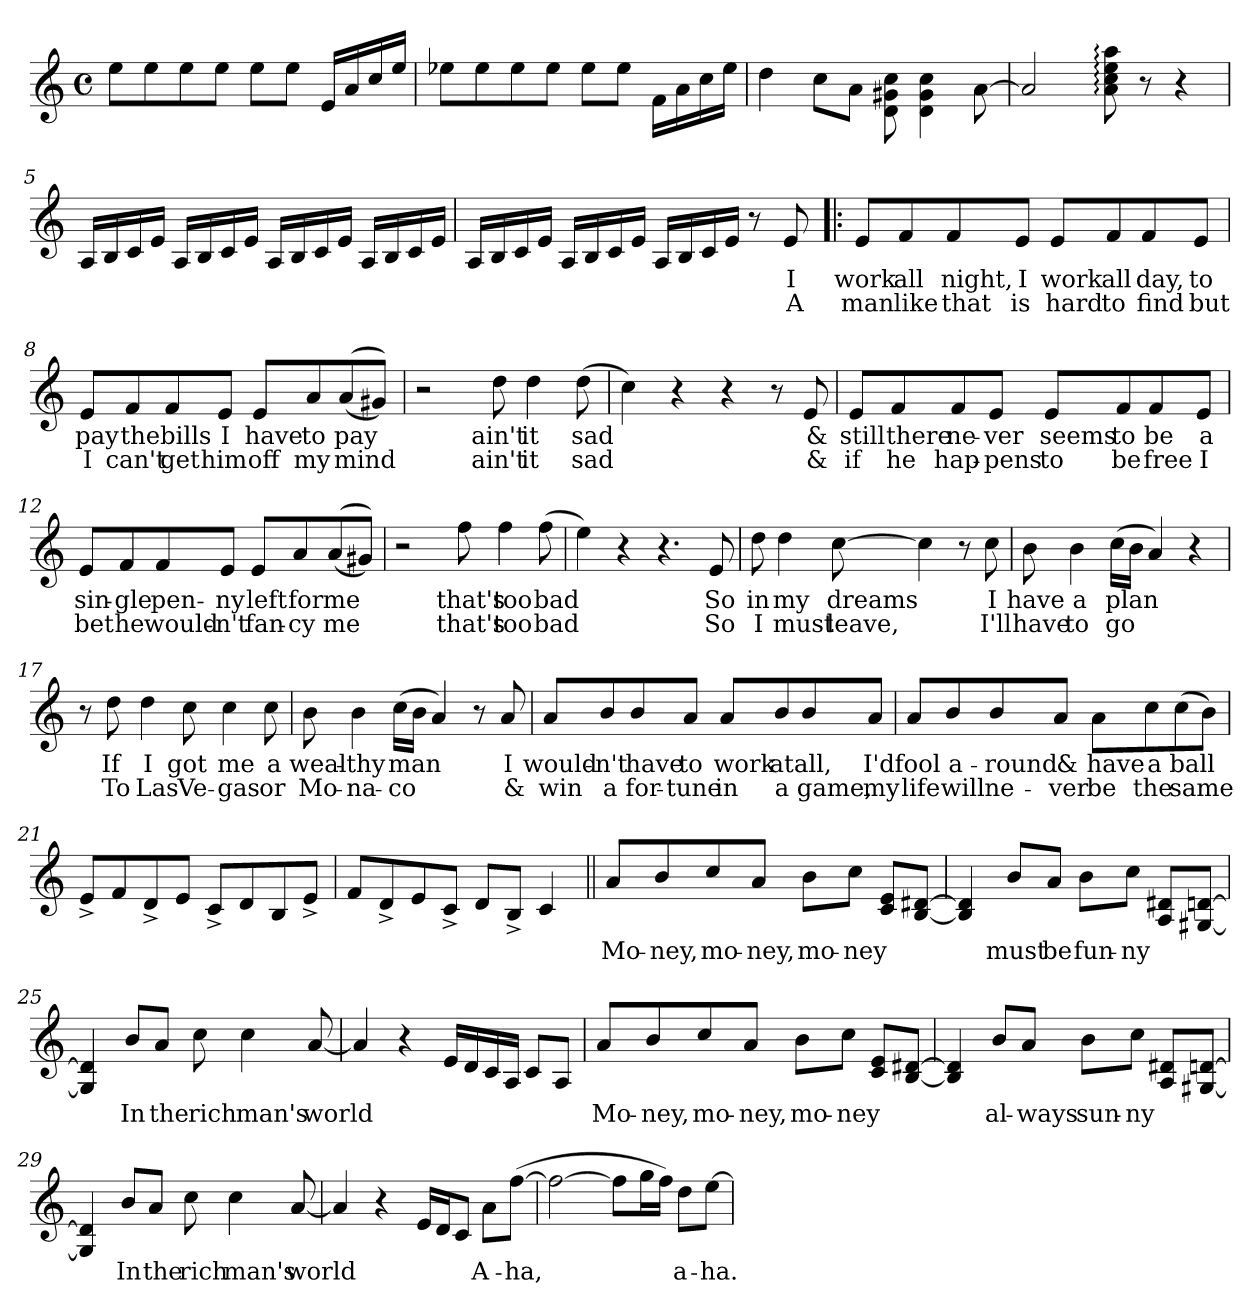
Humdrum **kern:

**kern	**text	**text
*part1	*part1	*part1
*staff1	*staff1	*staff1
*clefG2	*	*
*k[]	*	*
*C:	*	*
*M4/4	*	*
*met(c)	*	*
=1	=1	=1
8ee\L	.	.
8ee\	.	.
8ee\	.	.
8ee\J	.	.
8ee\L	.	.
8ee\J	.	.
16e/LL	.	.
16a/	.	.
16cc/	.	.
16ee/JJ	.	.
=2	=2	=2
8ee-X\L	.	.
8ee-\	.	.
8ee-\	.	.
8ee-\J	.	.
8ee-\L	.	.
8ee-\J	.	.
16f\LL	.	.
16a\	.	.
16cc\	.	.
16ee-\JJ	.	.
=3	=3	=3
4dd\	.	.
8cc\L	.	.
8a\J	.	.
8d\ 8g#X\ 8cc\	.	.
4d\ 4g#\ 4cc\	.	.
[8a\	.	.
!!LO:LB:g=z
=4	=4	=4
2a/]	.	.
8a\: 8cc\: 8ee\: 8aa\:	.	.
8r	.	.
4r	.	.
=5	=5	=5
16A/LL	.	.
16B/	.	.
16c/	.	.
16e/JJ	.	.
16A/LL	.	.
16B/	.	.
16c/	.	.
16e/JJ	.	.
16A/LL	.	.
16B/	.	.
16c/	.	.
16e/JJ	.	.
16A/LL	.	.
16B/	.	.
16c/	.	.
16e/JJ	.	.
=6	=6	=6
16A/LL	.	.
16B/	.	.
16c/	.	.
16e/JJ	.	.
16A/LL	.	.
16B/	.	.
16c/	.	.
16e/JJ	.	.
16A/LL	.	.
16B/	.	.
16c/	.	.
16e/JJ	.	.
8r	.	.
!	!LO:LY:b	!LO:LY:b
8e/	I	A
!!LO:LB:g=z
=7!|:	=7!|:	=7!|:
!	!LO:LY:b	!LO:LY:b
8e/L	work	man
!	!LO:LY:b	!LO:LY:b
8f/	all	like
!	!LO:LY:b	!LO:LY:b
8f/	night,	that
!	!LO:LY:b	!LO:LY:b
8e/J	I	is
!	!LO:LY:b	!LO:LY:b
8e/L	work	hard
!	!LO:LY:b	!LO:LY:b
8f/	all	to
!	!LO:LY:b	!LO:LY:b
8f/	day,	find
!	!LO:LY:b	!LO:LY:b
8e/J	to	but
=8	=8	=8
!	!LO:LY:b	!LO:LY:b
8e/L	pay	I
!	!LO:LY:b	!LO:LY:b
8f/	the	can't
!	!LO:LY:b	!LO:LY:b
8f/	bills	get
!	!LO:LY:b	!LO:LY:b
8e/J	I	him
!	!LO:LY:b	!LO:LY:b
8e/L	have	off
!	!LO:LY:b	!LO:LY:b
8a/	to	my
!	!LO:LY:b	!LO:LY:b
(<(<8a/	pay	mind
8g#X/J))	.	.
=9	=9	=9
2r	.	.
!	!LO:LY:b	!LO:LY:b
8dd\	ain't	ain't
!	!LO:LY:b	!LO:LY:b
4dd\	it	it
!	!LO:LY:b	!LO:LY:b
(>8dd\	sad	sad
=10	=10	=10
4cc\)	.	.
4r	.	.
4r	.	.
8r	.	.
!	!LO:LY:b	!LO:LY:b
8e/	&	&
=11	=11	=11
!	!LO:LY:b	!LO:LY:b
8e/L	still	if
!	!LO:LY:b	!LO:LY:b
8f/	there	he
!	!LO:LY:b	!LO:LY:b
8f/	ne-	hap-
!	!LO:LY:b	!LO:LY:b
8e/J	-ver	-pens
!	!LO:LY:b	!LO:LY:b
8e/L	seems	to
!	!LO:LY:b	!LO:LY:b
8f/	to	be
!	!LO:LY:b	!LO:LY:b
8f/	be	free
!	!LO:LY:b	!LO:LY:b
8e/J	a	I
!!LO:LB:g=z
=12	=12	=12
!	!LO:LY:b	!LO:LY:b
8e/L	sin-	bet
!	!LO:LY:b	!LO:LY:b
8f/	-gle	he
!	!LO:LY:b	!LO:LY:b
8f/	pen-	would-
!	!LO:LY:b	!LO:LY:b
8e/J	-ny	-n't
!	!LO:LY:b	!LO:LY:b
8e/L	left	fan-
!	!LO:LY:b	!LO:LY:b
8a/	for	-cy
!	!LO:LY:b	!LO:LY:b
(<(<8a/	me	me
8g#X/J))	.	.
=13	=13	=13
2r	.	.
!	!LO:LY:b	!LO:LY:b
8ff\	that's	that's
!	!LO:LY:b	!LO:LY:b
4ff\	too	too
!	!LO:LY:b	!LO:LY:b
(>8ff\	bad	bad
=14	=14	=14
4ee\)	.	.
4r	.	.
4.r	.	.
!	!LO:LY:b	!LO:LY:b
8e/	So	So
=15	=15	=15
!	!LO:LY:b	!LO:LY:b
8dd\	in	I
!	!LO:LY:b	!LO:LY:b
4dd\	my	must
!	!LO:LY:b	!LO:LY:b
[8cc\	dreams	leave,
4cc\]	.	.
8r	.	.
!	!LO:LY:b	!LO:LY:b
8cc\	I	I'll
=16	=16	=16
!	!LO:LY:b	!LO:LY:b
8b\	have	have
!	!LO:LY:b	!LO:LY:b
4b\	a	to
!	!LO:LY:b	!LO:LY:b
(>16cc\LL	plan	go
16b\JJ	.	.
4a/)	.	.
4r	.	.
!!LO:LB:g=z
=17	=17	=17
8r	.	.
!	!LO:LY:b	!LO:LY:b
8dd\	If	To
!	!LO:LY:b	!LO:LY:b
4dd\	I	Las
!	!LO:LY:b	!LO:LY:b
8cc\	got	Ve-
!	!LO:LY:b	!LO:LY:b
4cc\	me	-gas
!	!LO:LY:b	!LO:LY:b
8cc\	a	or
=18	=18	=18
!	!LO:LY:b	!LO:LY:b
8b\	weal-	Mo-
!	!LO:LY:b	!LO:LY:b
4b\	-thy	-na-
!	!LO:LY:b	!LO:LY:b
(>16cc\LL	man	-co
16b\JJ	.	.
4a/)	.	.
8r	.	.
!	!LO:LY:b	!LO:LY:b
8a/	I	&
=19	=19	=19
!	!LO:LY:b	!LO:LY:b
8a/L	would-	win
!	!LO:LY:b	!LO:LY:b
8b/	-n't	a
!	!LO:LY:b	!LO:LY:b
8b/	have	for-
!	!LO:LY:b	!LO:LY:b
8a/J	to	-tune
!	!LO:LY:b	!LO:LY:b
8a/L	work	in
!	!LO:LY:b	!LO:LY:b
8b/	at	a
!	!LO:LY:b	!LO:LY:b
8b/	all,	game,
!	!LO:LY:b	!LO:LY:b
8a/J	I'd	my
=20	=20	=20
!	!LO:LY:b	!LO:LY:b
8a/L	fool	life
!	!LO:LY:b	!LO:LY:b
8b/	a-	will
!	!LO:LY:b	!LO:LY:b
8b/	-round	ne-
!	!LO:LY:b	!LO:LY:b
8a/J	&	-ver
!	!LO:LY:b	!LO:LY:b
8a\L	have	be
!	!LO:LY:b	!LO:LY:b
8cc\	a	the
!	!LO:LY:b	!LO:LY:b
(>8cc\	ball	same
8b\J)	.	.
!!LO:LB:g=z
=21	=21	=21
8e^</L	.	.
8f/	.	.
8d^</	.	.
8e/J	.	.
8c^</L	.	.
8d/	.	.
8B/	.	.
8e^</J	.	.
=22	=22	=22
8f/L	.	.
8d^</	.	.
8e/	.	.
8c^</J	.	.
8d/L	.	.
8B^</J	.	.
4c/	.	.
=23||	=23||	=23||
!	!LO:LY:b	!
8a/L	Mo-	.
!	!LO:LY:b	!
8b/	-ney,	.
!	!LO:LY:b	!
8cc/	mo-	.
!	!LO:LY:b	!
8a/J	-ney,	.
!	!LO:LY:b	!
8b\L	mo-	.
!	!LO:LY:b	!
8cc\J	-ney	.
8c/ 8e/L	.	.
[8B/ [8d#X/J	.	.
=24	=24	=24
4B/] 4d#/]	.	.
!	!LO:LY:b	!
8b/L	must	.
!	!LO:LY:b	!
8a/J	be	.
!	!LO:LY:b	!
8b\L	fun-	.
!	!LO:LY:b	!
8cc\J	-ny	.
8A/ 8d#X/L	.	.
[8G#X/ [8dn/J	.	.
!!LO:LB:g=z
=25	=25	=25
4G#/] 4d/]	.	.
!	!LO:LY:b	!
8b/L	In	.
!	!LO:LY:b	!
8a/J	the	.
!	!LO:LY:b	!
8cc\	rich	.
!	!LO:LY:b	!
4cc\	man's	.
!	!LO:LY:b	!
[8a/	world	.
=26	=26	=26
4a/]	.	.
4r	.	.
16e/LL	.	.
16d/	.	.
16c/	.	.
16A/JJ	.	.
8c/L	.	.
8A/J	.	.
=27	=27	=27
!	!LO:LY:b	!
8a/L	Mo-	.
!	!LO:LY:b	!
8b/	-ney,	.
!	!LO:LY:b	!
8cc/	mo-	.
!	!LO:LY:b	!
8a/J	-ney,	.
!	!LO:LY:b	!
8b\L	mo-	.
!	!LO:LY:b	!
8cc\J	-ney	.
8c/ 8e/L	.	.
[8B/ [8d#X/J	.	.
=28	=28	=28
4B/] 4d#/]	.	.
!	!LO:LY:b	!
8b/L	al-	.
!	!LO:LY:b	!
8a/J	-ways	.
!	!LO:LY:b	!
8b\L	sun-	.
!	!LO:LY:b	!
8cc\J	-ny	.
8A/ 8d#X/L	.	.
[8G#X/ [8dn/J	.	.
!!LO:LB:g=z
=29	=29	=29
4G#/] 4d/]	.	.
!	!LO:LY:b	!
8b/L	In	.
!	!LO:LY:b	!
8a/J	the	.
!	!LO:LY:b	!
8cc\	rich	.
!	!LO:LY:b	!
4cc\	man's	.
!	!LO:LY:b	!
[8a/	world	.
=30	=30	=30
4a/]	.	.
4r	.	.
16e/LL	.	.
16d/J	.	.
8c/J	.	.
!	!LO:LY:b	!
8a\L	A-	.
!	!LO:LY:b	!
(>[8ff\J	-ha,	.
=31	=31	=31
2ff\_	.	.
8ff\L]	.	.
16gg\L	.	.
16ff\JJ)	.	.
!	!LO:LY:b	!
8dd\L	a-	.
!	!LO:LY:b	!
[8ee\J	-ha.	.
=	=	=
*-	*-	*-
